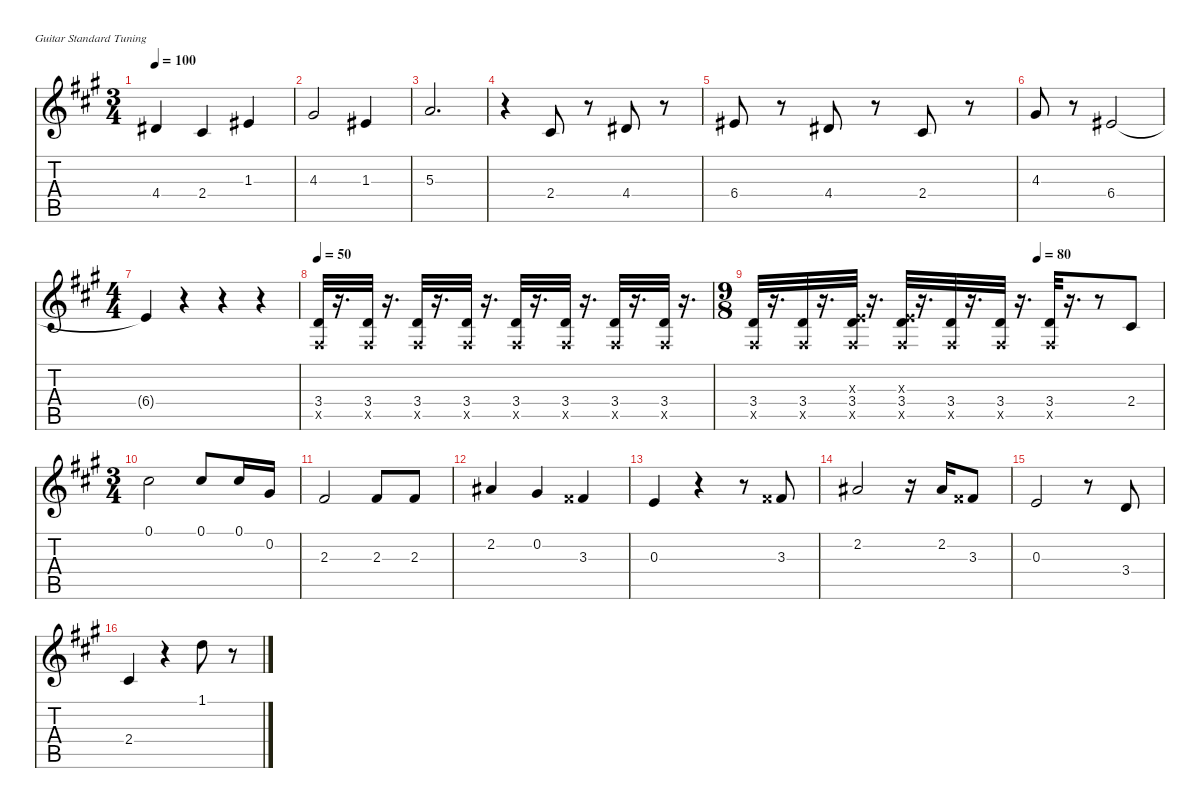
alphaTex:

\defaultSystemsLayout 4
\hideDynamics
\bracketExtendMode nobrackets
\singleTrackTrackNamePolicy hidden
\multiTrackTrackNamePolicy hidden
\firstSystemTrackNameMode fullname
\firstSystemTrackNameOrientation horizontal
\otherSystemsTrackNameOrientation horizontal
\track ("Vocals" "sax.") {instrument altosax}
\staff {score tabs}
\tuning (E4 B3 G3 D3 A2 E2)
\displaytranspose 9
\ts (3 4)
\tempo 100
\clef g2
\ks a
4.4{acc #}.4{dy f beam Up} 2.4{acc #}.4{beam Up} 1.3{acc #}.4{beam Up} |
4.3{acc #}.2{beam Up} 1.3{acc #}.4{beam Up} |
5.3{acc forcenatural}.2{d beam Up} |
r.4{beam Down} 2.4{acc #}.8{beam Up} r.8{beam Up} 4.4{acc #}.8{beam Up} r.8{beam Up} |
6.4{acc #}.8{beam Up} r.8{beam Up} 4.4{acc #}.8{beam Up} r.8{beam Up} 2.4{acc #}.8{beam Up} r.8{beam Up} |
4.3{acc #}.8{beam Up} r.8{beam Up} 6.4{acc #}.2{beam Up} |
\ts (4 4)
6.4{t acc #}.4{beam Up} r.4{beam Up} r.4{beam Up} r.4{beam Up} |
\tempo 50
(3.4{acc forcenatural} 0.5{x acc #}).32{beam Up} r.16{d beam Up} (3.4{acc forcenatural} 0.5{x acc #}).32{dy mp beam Up} r.16{d beam Up} (3.4{acc forcenatural} 0.5{x acc #}).32{dy f beam Up} r.16{d beam Up} (3.4{acc forcenatural} 0.5{x acc #}).32{dy mf beam Up} r.16{d beam Up} (3.4{acc forcenatural} 0.5{x acc #}).32{dy f beam Up} r.16{d beam Up} (3.4{acc forcenatural} 0.5{x acc #}).32{dy mf beam Up} r.16{d beam Up} (3.4{acc forcenatural} 0.5{x acc #}).32{dy f beam Up} r.16{d beam Up} (3.4{acc forcenatural} 0.5{x acc #}).32{dy mf beam Up} r.16{d beam Up} |
\ts (9 8)
\tempo (80 0.694444)
(3.4{acc forcenatural} 0.5{x acc #}).32{dy f beam Up} r.16{d beam Up} (3.4{acc forcenatural} 0.5{x acc #}).32{dy mf beam Up} r.16{d beam Up} (0.3{x acc forcenatural} 3.4{acc forcenatural} 0.5{x acc #}).32{dy f beam Up} r.16{d beam Up} (0.3{x acc forcenatural} 3.4{acc forcenatural} 0.5{x acc #}).32{beam Up} r.16{d beam Up} (3.4{acc forcenatural} 0.5{x acc #}).32{beam Up} r.16{d beam Up} (3.4{acc forcenatural} 0.5{x acc #}).32{dy mf beam Up} r.16{d beam Up} (3.4{acc forcenatural} 0.5{x acc #}).32{dy f beam Up} r.16{d beam Up} r.8{beam Up} 2.4{acc #}.8{dy mf beam Up} |
\ts (3 4)
0.1{acc #}.2{dy f beam Down} 0.1{acc #}.8{beam Up} 0.1{acc #}.16{beam Up} 0.2{acc #}.16{beam Up} |
2.3{acc #}.2{beam Up} 2.3{acc #}.8{beam Up} 2.3{acc #}.8{beam Up} |
2.2{acc #}.4{beam Up} 0.2{acc #}.4{beam Up} 3.3{acc x}.4{beam Up} |
0.3{acc forcenatural}.4{beam Up} r.4{beam Up} r.8{beam Up} 3.3{acc x}.8{beam Up} |
2.2{acc #}.2{beam Up} r.16{beam Up} 2.2{acc #}.16{beam Up} 3.3{acc x}.8{beam Up} |
0.3{acc forcenatural}.2{beam Up} r.8{beam Up} 3.4{acc forcenatural}.8{beam Up} |
2.4{acc #}.4{beam Up} r.4{beam Up} 1.1{acc forcenatural}.8{beam Down} r.8{beam Down}
